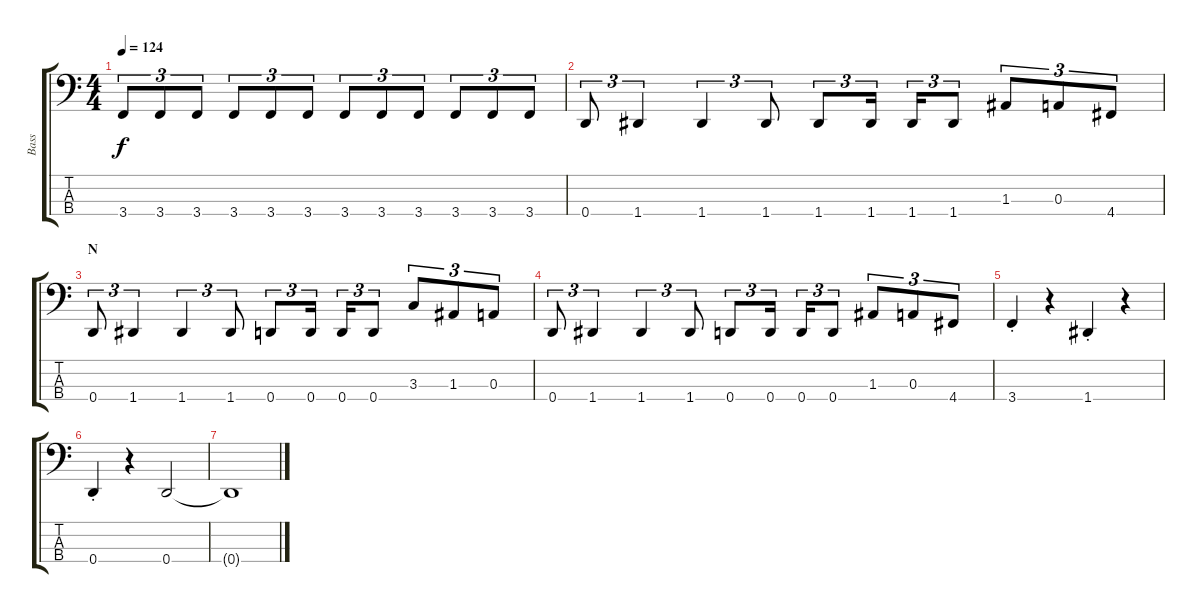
\track ("Bass" "Bass") {instrument electricbassfinger}
\staff {score tabs}
\tuning (G2 D2 A1 D1) {hide}
\ts (4 4)
\tempo 124
\clef f4
\ks c
3.4.8{tu (3 2) dy f} 3.4.8{tu (3 2)} 3.4.8{tu (3 2)} 3.4.8{tu (3 2)} 3.4.8{tu (3 2)} 3.4.8{tu (3 2)} 3.4.8{tu (3 2)} 3.4.8{tu (3 2)} 3.4.8{tu (3 2)} 3.4.8{tu (3 2)} 3.4.8{tu (3 2)} 3.4.8{tu (3 2)} |
0.4.8{tu (3 2)} 1.4.4{tu (3 2)} 1.4.4{tu (3 2)} 1.4.8{tu (3 2)} 1.4.8{tu (3 2)} 1.4.16{tu (3 2)} 1.4.16{tu (3 2)} 1.4.8{tu (3 2)} 1.3.8{tu (3 2)} 0.3.8{tu (3 2)} 4.4.8{tu (3 2)} |
\section ("" "N")
0.4.8{tu (3 2)} 1.4.4{tu (3 2)} 1.4.4{tu (3 2)} 1.4.8{tu (3 2)} 0.4.8{tu (3 2)} 0.4.16{tu (3 2)} 0.4.16{tu (3 2)} 0.4.8{tu (3 2)} 3.3.8{tu (3 2)} 1.3.8{tu (3 2)} 0.3.8{tu (3 2)} |
0.4.8{tu (3 2)} 1.4.4{tu (3 2)} 1.4.4{tu (3 2)} 1.4.8{tu (3 2)} 0.4.8{tu (3 2)} 0.4.16{tu (3 2)} 0.4.16{tu (3 2)} 0.4.8{tu (3 2)} 1.3.8{tu (3 2)} 0.3.8{tu (3 2)} 4.4.8{tu (3 2)} |
3.4{st}.4 r.4 1.4{st}.4 r.4 |
0.4{st}.4 r.4 0.4.2 |
0.4{t}.1
